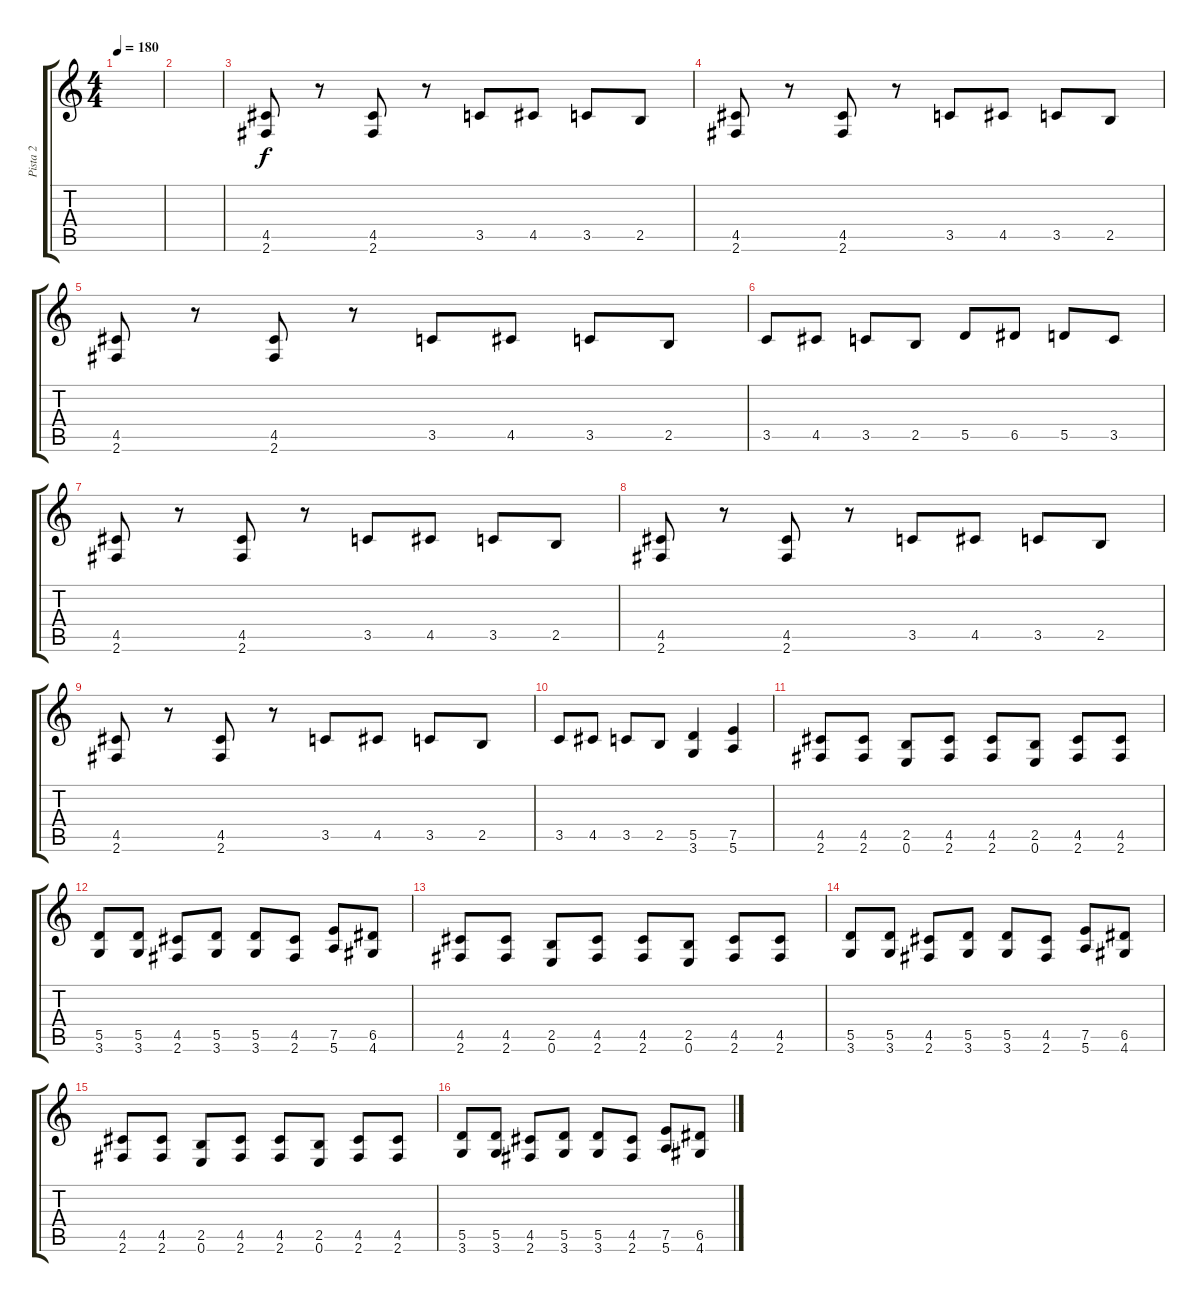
\track ("Pista 2" "Pista 2") {instrument distortionguitar}
\staff {score tabs}
\tuning (E4 B3 G3 D3 A2 E2) {hide}
\ts (4 4)
\tempo 180
\clef g2
\ks c
|
|
(4.5 2.6).8 r.8 (4.5 2.6).8 r.8 3.5.8 4.5.8 3.5.8 2.5.8 |
(4.5 2.6).8 r.8 (4.5 2.6).8 r.8 3.5.8 4.5.8 3.5.8 2.5.8 |
(4.5 2.6).8 r.8 (4.5 2.6).8 r.8 3.5.8 4.5.8 3.5.8 2.5.8 |
3.5.8 4.5.8 3.5.8 2.5.8 5.5.8 6.5.8 5.5.8 3.5.8 |
(4.5 2.6).8 r.8 (4.5 2.6).8 r.8 3.5.8 4.5.8 3.5.8 2.5.8 |
(4.5 2.6).8 r.8 (4.5 2.6).8 r.8 3.5.8 4.5.8 3.5.8 2.5.8 |
(4.5 2.6).8 r.8 (4.5 2.6).8 r.8 3.5.8 4.5.8 3.5.8 2.5.8 |
3.5.8 4.5.8 3.5.8 2.5.8 (5.5 3.6).4 (7.5 5.6).4 |
(4.5 2.6).8 (4.5 2.6).8 (2.5 0.6).8 (4.5 2.6).8 (4.5 2.6).8 (2.5 0.6).8 (4.5 2.6).8 (4.5 2.6).8 |
(5.5 3.6).8 (5.5 3.6).8 (4.5 2.6).8 (5.5 3.6).8 (5.5 3.6).8 (4.5 2.6).8 (7.5 5.6).8 (6.5 4.6).8 |
(4.5 2.6).8 (4.5 2.6).8 (2.5 0.6).8 (4.5 2.6).8 (4.5 2.6).8 (2.5 0.6).8 (4.5 2.6).8 (4.5 2.6).8 |
(5.5 3.6).8 (5.5 3.6).8 (4.5 2.6).8 (5.5 3.6).8 (5.5 3.6).8 (4.5 2.6).8 (7.5 5.6).8 (6.5 4.6).8 |
(4.5 2.6).8 (4.5 2.6).8 (2.5 0.6).8 (4.5 2.6).8 (4.5 2.6).8 (2.5 0.6).8 (4.5 2.6).8 (4.5 2.6).8 |
(5.5 3.6).8 (5.5 3.6).8 (4.5 2.6).8 (5.5 3.6).8 (5.5 3.6).8 (4.5 2.6).8 (7.5 5.6).8 (6.5 4.6).8
